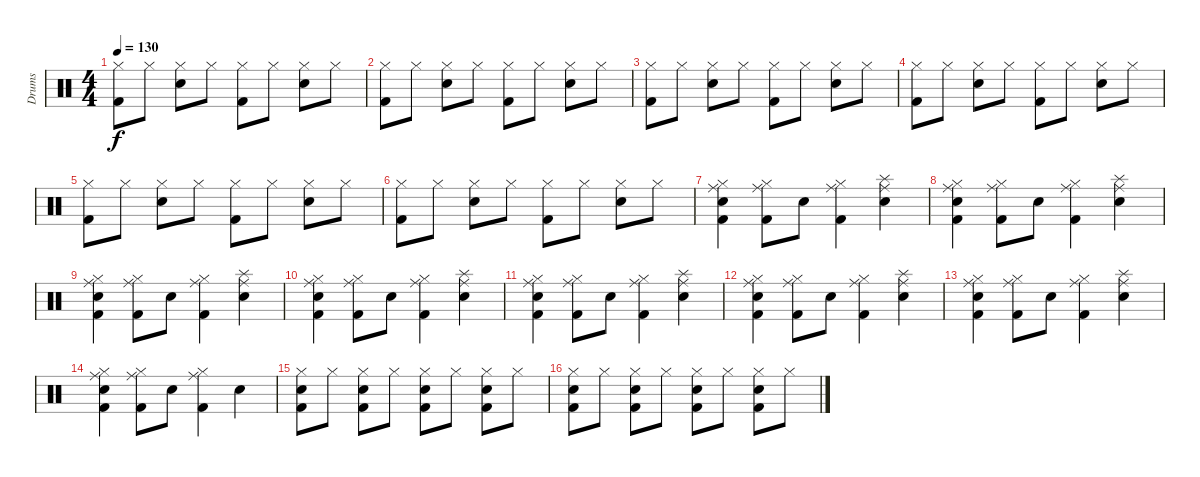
\track ("Drums" "Drums") {instrument percussion}
\staff {score}
\articulation defaults
\ts (4 4)
\tempo 130
\clef neutral
\ks c
("Hi-Hat (closed)" "Kick (hit) 2").8{dy f} "Hi-Hat (closed)".8 ("Hi-Hat (closed)" "Snare (hit) 2").8 "Hi-Hat (closed)".8 ("Hi-Hat (closed)" "Kick (hit) 2").8 "Hi-Hat (closed)".8 ("Hi-Hat (closed)" "Snare (hit) 2").8 "Hi-Hat (closed)".8 |
("Hi-Hat (closed)" "Kick (hit) 2").8 "Hi-Hat (closed)".8 ("Hi-Hat (closed)" "Snare (hit) 2").8 "Hi-Hat (closed)".8 ("Hi-Hat (closed)" "Kick (hit) 2").8 "Hi-Hat (closed)".8 ("Hi-Hat (closed)" "Snare (hit) 2").8 "Hi-Hat (closed)".8 |
("Hi-Hat (closed)" "Kick (hit) 2").8 "Hi-Hat (closed)".8 ("Hi-Hat (closed)" "Snare (hit) 2").8 "Hi-Hat (closed)".8 ("Hi-Hat (closed)" "Kick (hit) 2").8 "Hi-Hat (closed)".8 ("Hi-Hat (closed)" "Snare (hit) 2").8 "Hi-Hat (closed)".8 |
("Hi-Hat (closed)" "Kick (hit) 2").8 "Hi-Hat (closed)".8 ("Hi-Hat (closed)" "Snare (hit) 2").8 "Hi-Hat (closed)".8 ("Hi-Hat (closed)" "Kick (hit) 2").8 "Hi-Hat (closed)".8 ("Hi-Hat (closed)" "Snare (hit) 2").8 "Hi-Hat (closed)".8 |
("Hi-Hat (closed)" "Kick (hit) 2").8 "Hi-Hat (closed)".8 ("Hi-Hat (closed)" "Snare (hit) 2").8 "Hi-Hat (closed)".8 ("Hi-Hat (closed)" "Kick (hit) 2").8 "Hi-Hat (closed)".8 ("Hi-Hat (closed)" "Snare (hit) 2").8 "Hi-Hat (closed)".8 |
("Hi-Hat (closed)" "Kick (hit) 2").8 "Hi-Hat (closed)".8 ("Hi-Hat (closed)" "Snare (hit) 2").8 "Hi-Hat (closed)".8 ("Hi-Hat (closed)" "Kick (hit) 2").8 "Hi-Hat (closed)".8 ("Hi-Hat (closed)" "Snare (hit) 2").8 "Hi-Hat (closed)".8 |
("Hi-Hat (closed)" "Ride (middle)" "Electric Snare (hit)" "Kick (hit) 2").4 ("Hi-Hat (closed)" "Ride (middle)" "Kick (hit) 2").8 "Electric Snare (hit)".8 ("Hi-Hat (closed)" "Ride (middle)" "Kick (hit) 2").4 ("Splash (hit)" "Ride (middle)" "Electric Snare (hit)").4 |
("Hi-Hat (closed)" "Ride (middle)" "Electric Snare (hit)" "Kick (hit) 2").4 ("Hi-Hat (closed)" "Ride (middle)" "Kick (hit) 2").8 "Electric Snare (hit)".8 ("Hi-Hat (closed)" "Ride (middle)" "Kick (hit) 2").4 ("Splash (hit)" "Ride (middle)" "Electric Snare (hit)").4 |
("Hi-Hat (closed)" "Ride (middle)" "Electric Snare (hit)" "Kick (hit) 2").4 ("Hi-Hat (closed)" "Ride (middle)" "Kick (hit) 2").8 "Electric Snare (hit)".8 ("Hi-Hat (closed)" "Ride (middle)" "Kick (hit) 2").4 ("Splash (hit)" "Ride (middle)" "Electric Snare (hit)").4 |
("Hi-Hat (closed)" "Ride (middle)" "Electric Snare (hit)" "Kick (hit) 2").4 ("Hi-Hat (closed)" "Ride (middle)" "Kick (hit) 2").8 "Electric Snare (hit)".8 ("Hi-Hat (closed)" "Ride (middle)" "Kick (hit) 2").4 ("Splash (hit)" "Ride (middle)" "Electric Snare (hit)").4 |
("Hi-Hat (closed)" "Ride (middle)" "Electric Snare (hit)" "Kick (hit) 2").4 ("Hi-Hat (closed)" "Ride (middle)" "Kick (hit) 2").8 "Electric Snare (hit)".8 ("Hi-Hat (closed)" "Ride (middle)" "Kick (hit) 2").4 ("Splash (hit)" "Ride (middle)" "Electric Snare (hit)").4 |
("Hi-Hat (closed)" "Ride (middle)" "Electric Snare (hit)" "Kick (hit) 2").4 ("Hi-Hat (closed)" "Ride (middle)" "Kick (hit) 2").8 "Electric Snare (hit)".8 ("Hi-Hat (closed)" "Ride (middle)" "Kick (hit) 2").4 ("Splash (hit)" "Ride (middle)" "Electric Snare (hit)").4 |
("Hi-Hat (closed)" "Ride (middle)" "Electric Snare (hit)" "Kick (hit) 2").4 ("Hi-Hat (closed)" "Ride (middle)" "Kick (hit) 2").8 "Electric Snare (hit)".8 ("Hi-Hat (closed)" "Ride (middle)" "Kick (hit) 2").4 ("Splash (hit)" "Ride (middle)" "Electric Snare (hit)").4 |
("Hi-Hat (closed)" "Ride (middle)" "Electric Snare (hit)" "Kick (hit) 2").4 ("Hi-Hat (closed)" "Ride (middle)" "Kick (hit) 2").8 "Electric Snare (hit)".8 ("Hi-Hat (closed)" "Ride (middle)" "Kick (hit) 2").4 "Electric Snare (hit)".4 |
("Hi-Hat (closed)" "Electric Snare (hit)" "Kick (hit) 2").8 "Hi-Hat (closed)".8 ("Hi-Hat (closed)" "Electric Snare (hit)" "Kick (hit) 2").8 "Hi-Hat (closed)".8 ("Hi-Hat (closed)" "Electric Snare (hit)" "Kick (hit) 2").8 "Hi-Hat (closed)".8 ("Hi-Hat (closed)" "Electric Snare (hit)" "Kick (hit) 2").8 "Hi-Hat (closed)".8 |
("Hi-Hat (closed)" "Electric Snare (hit)" "Kick (hit) 2").8 "Hi-Hat (closed)".8 ("Hi-Hat (closed)" "Electric Snare (hit)" "Kick (hit) 2").8 "Hi-Hat (closed)".8 ("Hi-Hat (closed)" "Electric Snare (hit)" "Kick (hit) 2").8 "Hi-Hat (closed)".8 ("Hi-Hat (closed)" "Electric Snare (hit)" "Kick (hit) 2").8 "Hi-Hat (closed)".8
